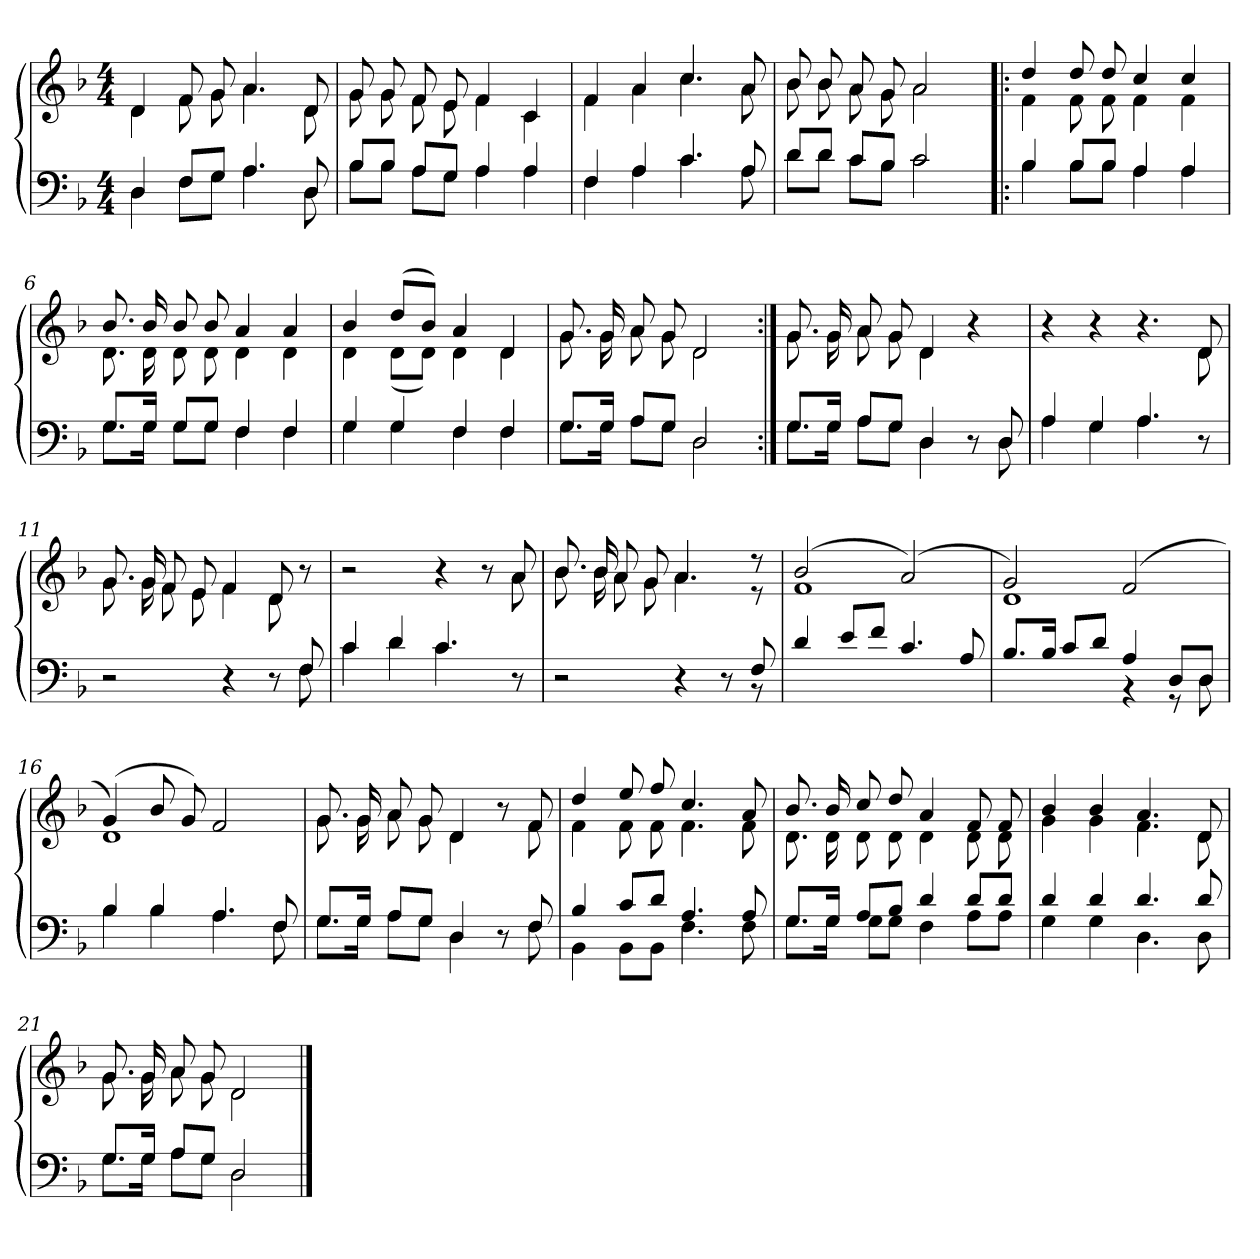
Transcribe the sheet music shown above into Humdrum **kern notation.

**kern	**kern
*part2	*part1
*staff2	*staff1
!!LO:PB:g=z
*clefF4	*clefG2
*k[b-]	*k[b-]
*F:	*F:
*M4/4	*M4/4
=1	=1
*^	*^
4Di/	4Di\	4di/	4di\
8Fi/L	8Fi\L	8fi/	8fi\
8Gi/J	8Gi\J	8gi/	8gi\
4.Ai/	4.Ai\	4.ai/	4.ai\
8Di/	8Di\	8di/	8di\
=2	=2	=2	=2
8B-i/L	8B-i\L	8gi/	8gi\
8B-i/J	8B-i\J	8gi/	8gi\
8Ai/L	8Ai\L	8fi/	8fi\
8Gi/J	8Gi\J	8ei/	8ei\
4Ai/	4Ai\	4fi/	4fi\
4Ai/	4Ai\	4ci/	4ci\
=3	=3	=3	=3
4Fi/	4Fi\	4fi/	4fi\
4Ai/	4Ai\	4ai/	4ai\
4.ci/	4.ci\	4.cci/	4.cci\
8Ai/	8Ai\	8ai/	8ai\
=4	=4	=4	=4
8di/L	8di\L	8b-i/	8b-i\
8di/J	8di\J	8b-i/	8b-i\
8ci/L	8ci\L	8ai/	8ai\
8B-i/J	8B-i\J	8gi/	8gi\
2ci/	2ci\	2ai/	2ai\
!!LO:LB:g=z	!!
=5!|:	=5!|:	=5!|:	=5!|:
4B-i/	4B-i\	4ddi/	4fi\
8B-i/L	8B-i\L	8ddi/	8fi\
8B-i/J	8B-i\J	8ddi/	8fi\
4Ai/	4Ai\	4cci/	4fi\
4Ai/	4Ai\	4cci/	4fi\
=6	=6	=6	=6
8.Gi/L	8.Gi\L	8.b-i/	8.di\
16Gi/Jk	16Gi\Jk	16b-i/	16di\
8Gi/L	8Gi\L	8b-i/	8di\
8Gi/J	8Gi\J	8b-i/	8di\
4Fi/	4Fi\	4ai/	4di\
4Fi/	4Fi\	4ai/	4di\
=7	=7	=7	=7
4Gi/	4Gi\	4b-i/	4di\
4Gi/	4Gi\	(8ddi/L	(8di\L
.	.	8b-i/J)	8di\J)
4Fi/	4Fi\	4ai/	4di\
4Fi/	4Fi\	4di/	4di\
=8	=8	=8	=8
8.Gi/L	8.Gi\L	8.gi/	8.gi\
16Gi/Jk	16Gi\Jk	16gi/	16gi\
8Ai/L	8Ai\L	8ai/	8ai\
8Gi/J	8Gi\J	8gi/	8gi\
2Di/	2Di\	2di/	2di\
!!LO:LB:g=z	!!
=9:|!	=9:|!	=9:|!	=9:|!
8.Gi/L	8.Gi\L	8.gi/	8.gi\
16Gi/Jk	16Gi\Jk	16gi/	16gi\
8Ai/L	8Ai\L	8ai/	8ai\
8Gi/J	8Gi\J	8gi/	8gi\
4Di/	4Di\	4di/	4di\
8r	8ryy	4r	4ryy
8Di/	8Di\	.	.
=10	=10	=10	=10
4Ai/	4Ai\	4r	2..ryy
4Gi/	4Gi\	4r	.
4.Ai/	4.Ai\	4.r	.
8r	8ryy	8di/	8di\
=11	=11	=11	=11
2r	2..ryy	8.gi/	8.gi\
.	.	16gi/	16gi\
.	.	8fi/	8fi\
.	.	8ei/	8ei\
4r	.	4fi/	4fi\
8r	.	8di/	8di\
8Fi/	8Fi\	8r	8ryy
=12	=12	=12	=12
4ci/	4ci\	2r	2..ryy
4di/	4di\	.	.
4.ci/	4.ci\	4r	.
.	.	8r	.
8r	8ryy	8ai/	8ai\
!!LO:LB:g=z	!!
=13	=13	=13	=13
2r	2..ryy	8.b-i/	8.b-i\
.	.	16b-i/	16b-i\
.	.	8ai/	8ai\
.	.	8gi/	8gi\
4r	.	4.ai/	4.ai\
8r	.	.	.
8Fi/	8r	8r	8r
*v	*v	*	*
=14	=14	=14
4di/	(2b-i/	1fi
8ei/L	.	.
8fi/J	.	.
4.ci/	(2ai/)	.
8Ai/	.	.
=15	=15	=15
*^	*	*
8.B-i/L	2ryy	2gi/)	1di
16B-i/Jk	.	.	.
8ci/L	.	.	.
8di/J	.	.	.
4Ai/	4r	(2fi/	.
8Di/L	8r	.	.
8Di/J	8Di\	.	.
=16	=16	=16	=16
4B-i/	4B-i\	(4gi/)	1di
4B-i/	4B-i\	8b-i/	.
.	.	8gi/)	.
4.Ai/	4.Ai\	2fi/	.
8Fi/	8Fi\	.	.
!!LO:LB:g=z	!!
=17	=17	=17	=17
8.Gi/L	8.Gi\L	8.gi/	8.gi\
16Gi/Jk	16Gi\Jk	16gi/	16gi\
8Ai/L	8Ai\L	8ai/	8ai\
8Gi/J	8Gi\J	8gi/	8gi\
4Di/	4Di\	4di/	4di\
8r	8ryy	8r	8ryy
8Fi/	8Fi\	8fi/	8fi\
=18	=18	=18	=18
4B-i/	4BB-i\	4ddi/	4fi\
8ci/L	8BB-i\L	8eei/	8fi\
8di/J	8BB-i\J	8ffi/	8fi\
4.Ai/	4.Fi\	4.cci/	4.fi\
8Ai/	8Fi\	8ai/	8fi\
=19	=19	=19	=19
8.Gi/L	8.Gi\L	8.b-i/	8.di\
16Gi/Jk	16Gi\Jk	16b-i/	16di\
8Ai/L	8Gi\L	8cci/	8di\
8B-i/J	8Gi\J	8ddi/	8di\
4di/	4Fi\	4ai/	4di\
8di/L	8Ai\L	8fi/	8di\
8di/J	8Ai\J	8fi/	8di\
=20	=20	=20	=20
4di/	4Gi\	4b-i/	4gi\
4di/	4Gi\	4b-i/	4gi\
4.di/	4.Di\	4.ai/	4.fi\
8di/	8Di\	8di/	8di\
=21	=21	=21	=21
8.Gi/L	8.Gi\L	8.gi/	8.gi\
16Gi/Jk	16Gi\Jk	16gi/	16gi\
8Ai/L	8Ai\L	8ai/	8ai\
8Gi/J	8Gi\J	8gi/	8gi\
2Di/	2Di\	2di/	2di\
*v	*v	*	*
*	*v	*v
==	==
*-	*-
